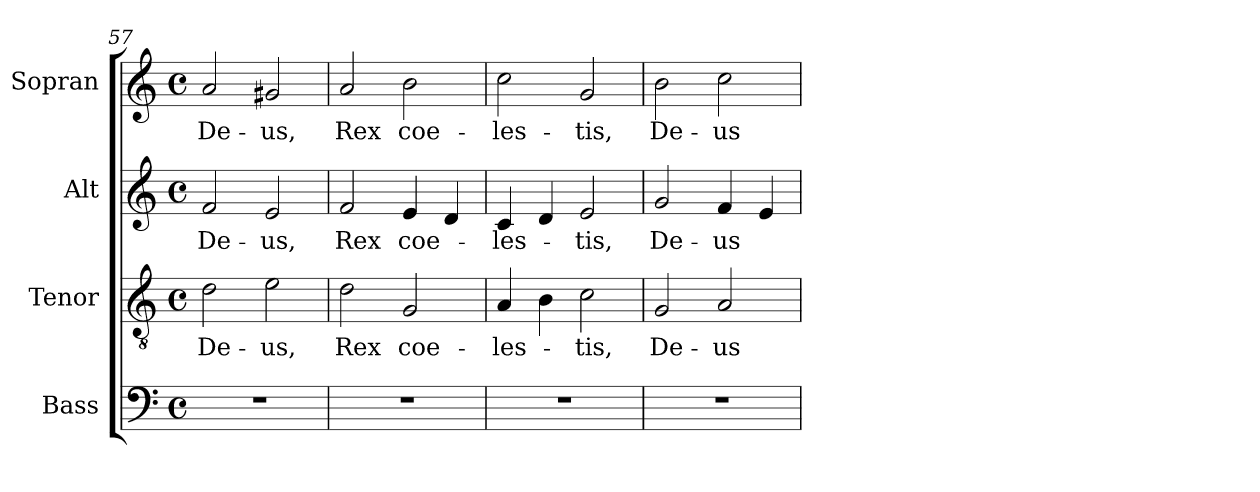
**kern	**kern	**text	**kern	**text	**kern	**text
*part4	*part3	*part3	*part2	*part2	*part1	*part1
*staff4	*staff3	*staff3	*staff2	*staff2	*staff1	*staff1
*I"Bass	*I"Tenor	*	*I"Alt	*	*I"Sopran	*
*I'B.	*I'T.	*	*I'A.	*	*I'S.	*
*clefF4	*clefGv2	*	*clefG2	*	*clefG2	*
*k[]	*k[]	*	*k[]	*	*k[]	*
*C:	*C:	*	*C:	*	*C:	*
*M4/4	*M4/4	*	*M4/4	*	*M4/4	*
*met(c)	*met(c)	*	*met(c)	*	*met(c)	*
=57	=57	=57	=57	=57	=57	=57
!	!	!LO:LY:b	!	!LO:LY:b	!	!LO:LY:b
1r	2d\	De-	2f/	De-	2a/	De-
!	!	!LO:LY:b	!	!LO:LY:b	!	!LO:LY:b
.	2e\	-us,	2e/	-us,	2g#X/	-us,
=58	=58	=58	=58	=58	=58	=58
!	!	!LO:LY:b	!	!LO:LY:b	!	!LO:LY:b
1r	2d\	Rex	2f/	Rex	2a/	Rex
!	!	!LO:LY:b	!	!LO:LY:b	!	!LO:LY:b
.	2G/	coe-	4e/	coe-	2b\	coe-
.	.	.	4d/	.	.	.
=59	=59	=59	=59	=59	=59	=59
!	!	!LO:LY:b	!	!LO:LY:b	!	!LO:LY:b
1r	4A/	-les-	4c/	-les-	2cc\	-les-
.	4B\	.	4d/	.	.	.
!	!	!LO:LY:b	!	!LO:LY:b	!	!LO:LY:b
.	2c\	-tis,	2e/	-tis,	2g/	-tis,
=60	=60	=60	=60	=60	=60	=60
!	!	!LO:LY:b	!	!LO:LY:b	!	!LO:LY:b
1r	2G/	De-	2g/	De-	2b\	De-
!	!	!LO:LY:b	!	!LO:LY:b	!	!LO:LY:b
.	2A/	-us	4f/	-us	2cc\	-us
.	.	.	4e/	.	.	.
=	=	=	=	=	=	=
*-	*-	*-	*-	*-	*-	*-
